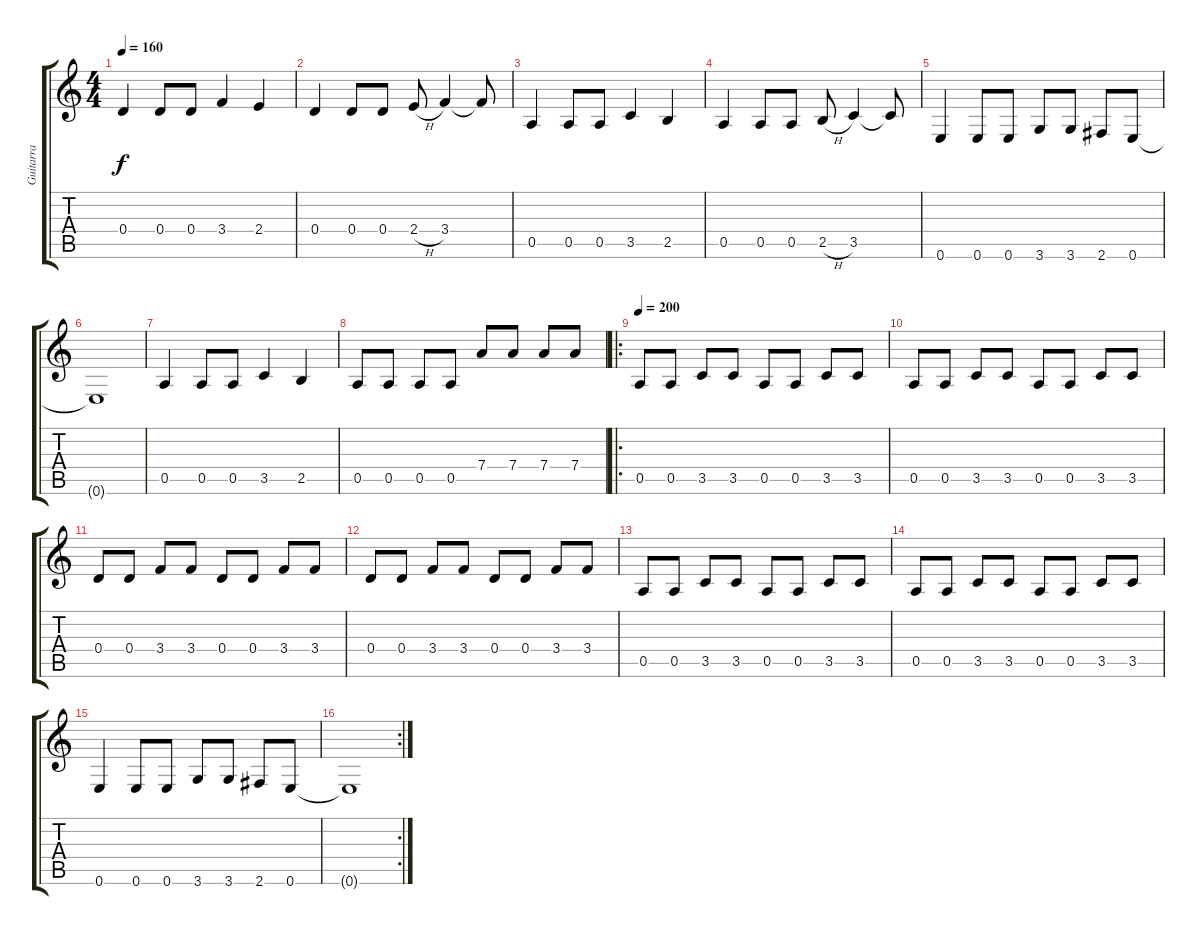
\track ("Guitarra" "Guitarra") {instrument distortionguitar}
\staff {score tabs}
\tuning (E4 B3 G3 D3 A2 E2) {hide}
\ts (4 4)
\tempo 160
\clef g2
\ks c
0.4.4{dy f} 0.4.8 0.4.8 3.4.4 2.4.4 |
0.4.4 0.4.8 0.4.8 2.4{h}.8 3.4.4 3.4{t}.8 |
0.5.4 0.5.8 0.5.8 3.5.4 2.5.4 |
0.5.4 0.5.8 0.5.8 2.5{h}.8 3.5.4 3.5{t}.8 |
0.6.4 0.6.8 0.6.8 3.6.8 3.6.8 2.6.8 0.6.8 |
0.6{t}.1 |
0.5.4 0.5.8 0.5.8 3.5.4 2.5.4 |
0.5.8 0.5.8 0.5.8 0.5.8 7.4.8 7.4.8 7.4.8 7.4.8 |
\ro
\tempo 200
0.5.8 0.5.8 3.5.8 3.5.8 0.5.8 0.5.8 3.5.8 3.5.8 |
0.5.8 0.5.8 3.5.8 3.5.8 0.5.8 0.5.8 3.5.8 3.5.8 |
0.4.8 0.4.8 3.4.8 3.4.8 0.4.8 0.4.8 3.4.8 3.4.8 |
0.4.8 0.4.8 3.4.8 3.4.8 0.4.8 0.4.8 3.4.8 3.4.8 |
0.5.8 0.5.8 3.5.8 3.5.8 0.5.8 0.5.8 3.5.8 3.5.8 |
0.5.8 0.5.8 3.5.8 3.5.8 0.5.8 0.5.8 3.5.8 3.5.8 |
0.6.4 0.6.8 0.6.8 3.6.8 3.6.8 2.6.8 0.6.8 |
\rc 2
0.6{t}.1
